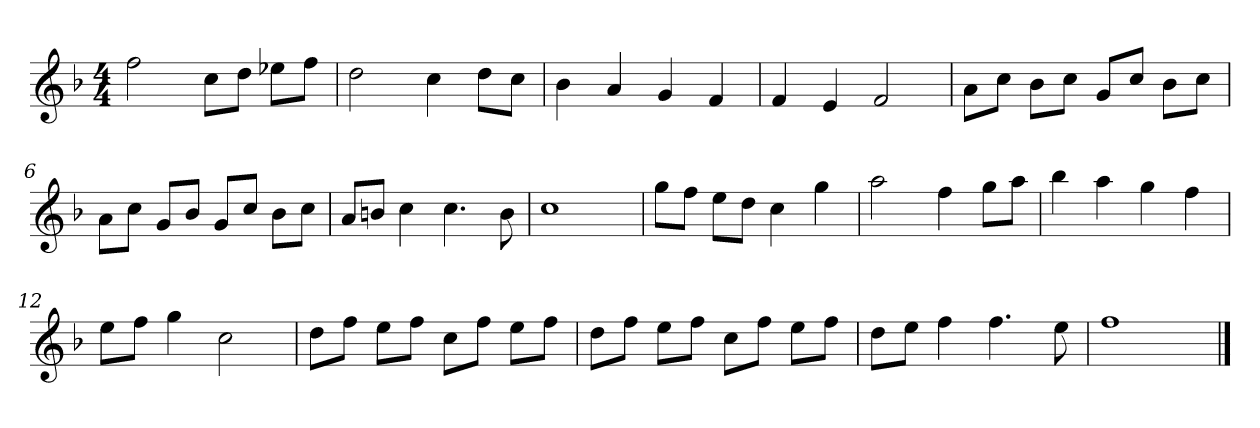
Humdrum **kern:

**kern
*part1
*staff1
*k[b-]
*M4/4
*MM120
=1
2ff
8ccL
8ddJ
8ee-XL
8ffJ
=2
2dd
4cc
8ddL
8ccJ
=3
4b-
4a
4g
4f
=4
4f
4e
2f
=5
8aL
8ccJ
8b-L
8ccJ
8gL
8ccJ
8b-L
8ccJ
=6
8aL
8ccJ
8gL
8b-J
8gL
8ccJ
8b-L
8ccJ
=7
8aL
8bnJ
4cc
4.cc
8b
=8
1cc
=9
8ggL
8ffJ
8eeL
8ddJ
4cc
4gg
=10
2aa
4ff
8ggL
8aaJ
=11
4bb-
4aa
4gg
4ff
=12
8eeL
8ffJ
4gg
2cc
=13
8ddL
8ffJ
8eeL
8ffJ
8ccL
8ffJ
8eeL
8ffJ
=14
8ddL
8ffJ
8eeL
8ffJ
8ccL
8ffJ
8eeL
8ffJ
=15
8ddL
8eeJ
4ff
4.ff
8ee
=16
1ff
==
*-
